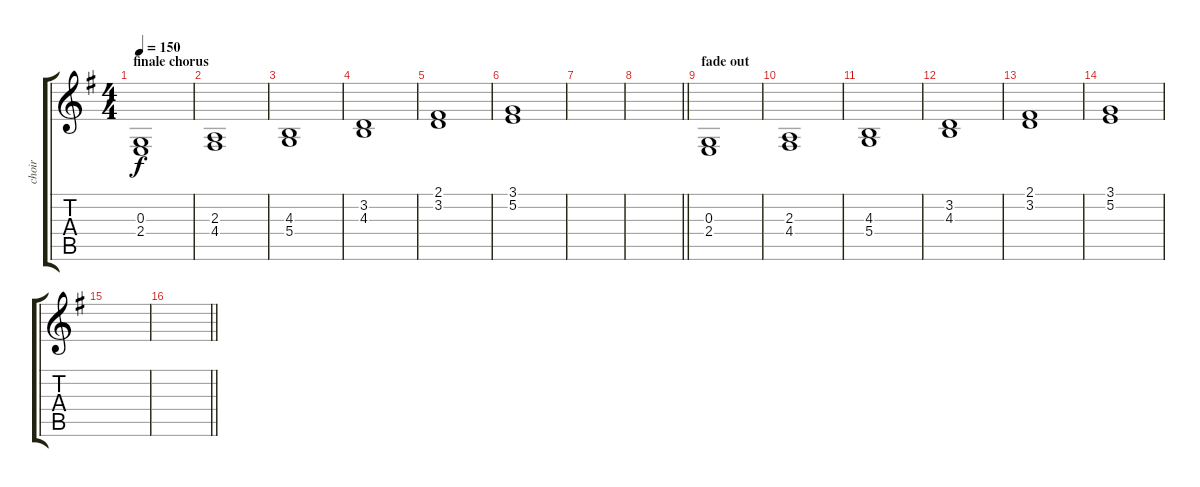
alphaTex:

\track ("choir" "choir") {instrument fx5brightness}
\staff {score tabs}
\tuning (E4 B3 G3 D3 A2 E2) {hide}
\ts (4 4)
\section ("" "finale chorus")
\tempo 150
\clef g2
\ks eminor
(0.3 2.4).1{dy f} |
(2.3 4.4).1 |
(4.3 5.4).1 |
(3.2 4.3).1 |
(2.1 3.2).1 |
(3.1 5.2).1 |
|
\barLineRight lightlight
|
\section ("" "fade out")
(0.3 2.4).1 |
(2.3 4.4).1 |
(4.3 5.4).1 |
(3.2 4.3).1 |
(2.1 3.2).1 |
(3.1 5.2).1 |
|
\barLineRight lightlight
